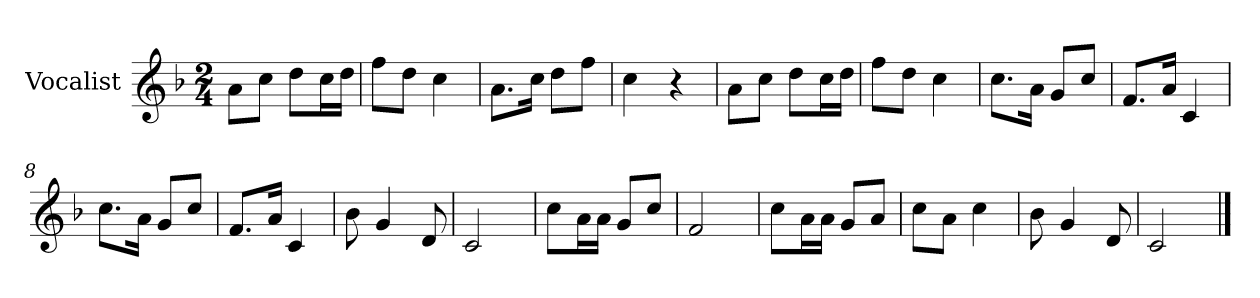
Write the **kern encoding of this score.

**kern
*part1
*staff1
*I"Vocalist
*k[b-]
*F:
*M2/4
=
8aL
8ccJ
8ddL
16ccL
16ddJJ
=1
8ffL
8ddJ
4cc
=2
8.aL
16ccJk
8ddL
8ffJ
=3
4cc
4r
=4
8aL
8ccJ
8ddL
16ccL
16ddJJ
=5
8ffL
8ddJ
4cc
=6
8.ccL
16aJk
8gL
8ccJ
=7
8.fL
16aJk
4c
=8
8.ccL
16aJk
8gL
8ccJ
=9
8.fL
16aJk
4c
=10
8b-
4g
8d
=11
2c
=12
8ccL
16aL
16aJJ
8gL
8ccJ
=13
2f
=14
8ccL
16aL
16aJJ
8gL
8aJ
=15
8ccL
8aJ
4cc
=16
8b-
4g
8d
=17
2c
==
*-
